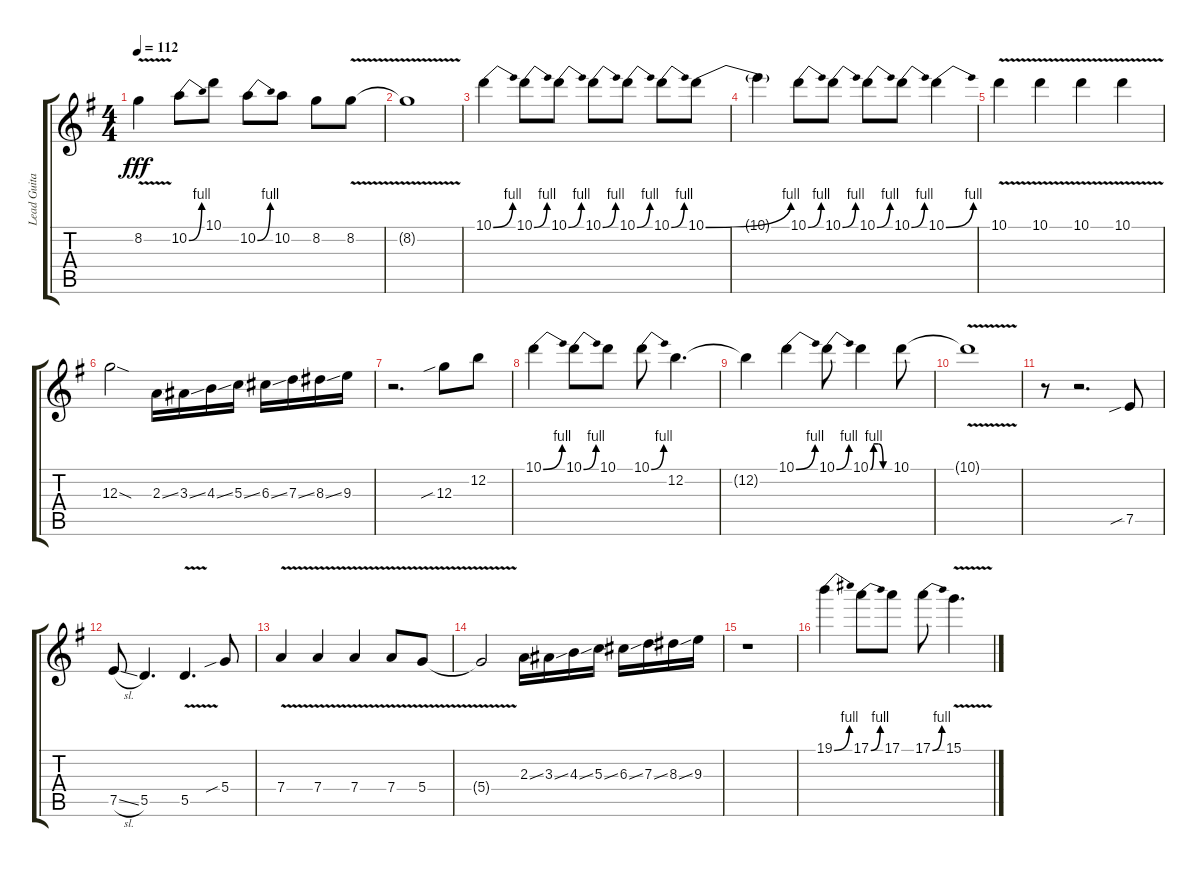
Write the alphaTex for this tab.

\track ("Lead Guitar" "Lead Guita") {instrument overdrivenguitar}
\staff {score tabs}
\tuning (E4 B3 G3 D3 A2 E2) {hide}
\ts (4 4)
\tempo 112
\clef g2
\ks g
8.2{v t}.4{dy fff} 10.2{be (bend 0 0 60 4)}.8 10.1.8 10.2{be (bend 0 0 60 4)}.8 10.2.8 8.2.8 8.2{v}.8 |
8.2{v t}.1 |
10.1{be (bend 0 0 60 4)}.4 10.1{be (bend 0 0 60 4)}.8 10.1{be (bend 0 0 60 4)}.8 10.1{be (bend 0 0 60 4)}.8 10.1{be (bend 0 0 60 4)}.8 10.1{be (bend 0 0 60 4)}.8 10.1{be (bend 0 0 60 4)}.8 |
10.1{t}.4 10.1{be (bend 0 0 60 4)}.8 10.1{be (bend 0 0 60 4)}.8 10.1{be (bend 0 0 60 4)}.8 10.1{be (bend 0 0 60 4)}.8 10.1{be (bend 0 0 60 4)}.4 |
10.1{v}.4 10.1{v}.4 10.1{v}.4 10.1{v}.4 |
12.3{sod}.2 2.3{ss}.16 3.3{ss}.16 4.3{ss}.16 5.3{ss}.16 6.3{ss}.16 7.3{ss}.16 8.3{ss}.16 9.3.16 |
r.2{d} 12.3{sib}.8 12.2.8 |
10.1{be (bend 0 0 60 4)}.4 10.1{be (bend 0 0 60 4)}.8 10.1.8 10.1{be (bend 0 0 60 4)}.8 12.2.4{d} |
12.2{t}.4 10.1{be (bend 0 0 60 4)}.4 10.1{be (bend 0 0 60 4)}.8 10.1{be (custom 0 0 10 4 25 4 40 0 60 0)}.4 10.1.8 |
10.1{v t}.1 |
r.8 r.2{d} 7.5{sib}.8 |
7.5{sl}.8 5.5.4{d} 5.5{v}.4{d} 5.4{sib}.8 |
7.4{v}.4 7.4{v}.4 7.4{v}.4 7.4{v}.8 5.4{v}.8 |
5.4{v t}.2 2.3{ss}.16 3.3{ss}.16 4.3{ss}.16 5.3{ss}.16 6.3{ss}.16 7.3{ss}.16 8.3{ss}.16 9.3.16 |
r.1 |
19.1{be (bend 0 0 60 4)}.4 17.1{be (bend 0 0 60 4)}.8 17.1.8 17.1{be (bend 0 0 60 4)}.8 15.1{v}.4{d}
